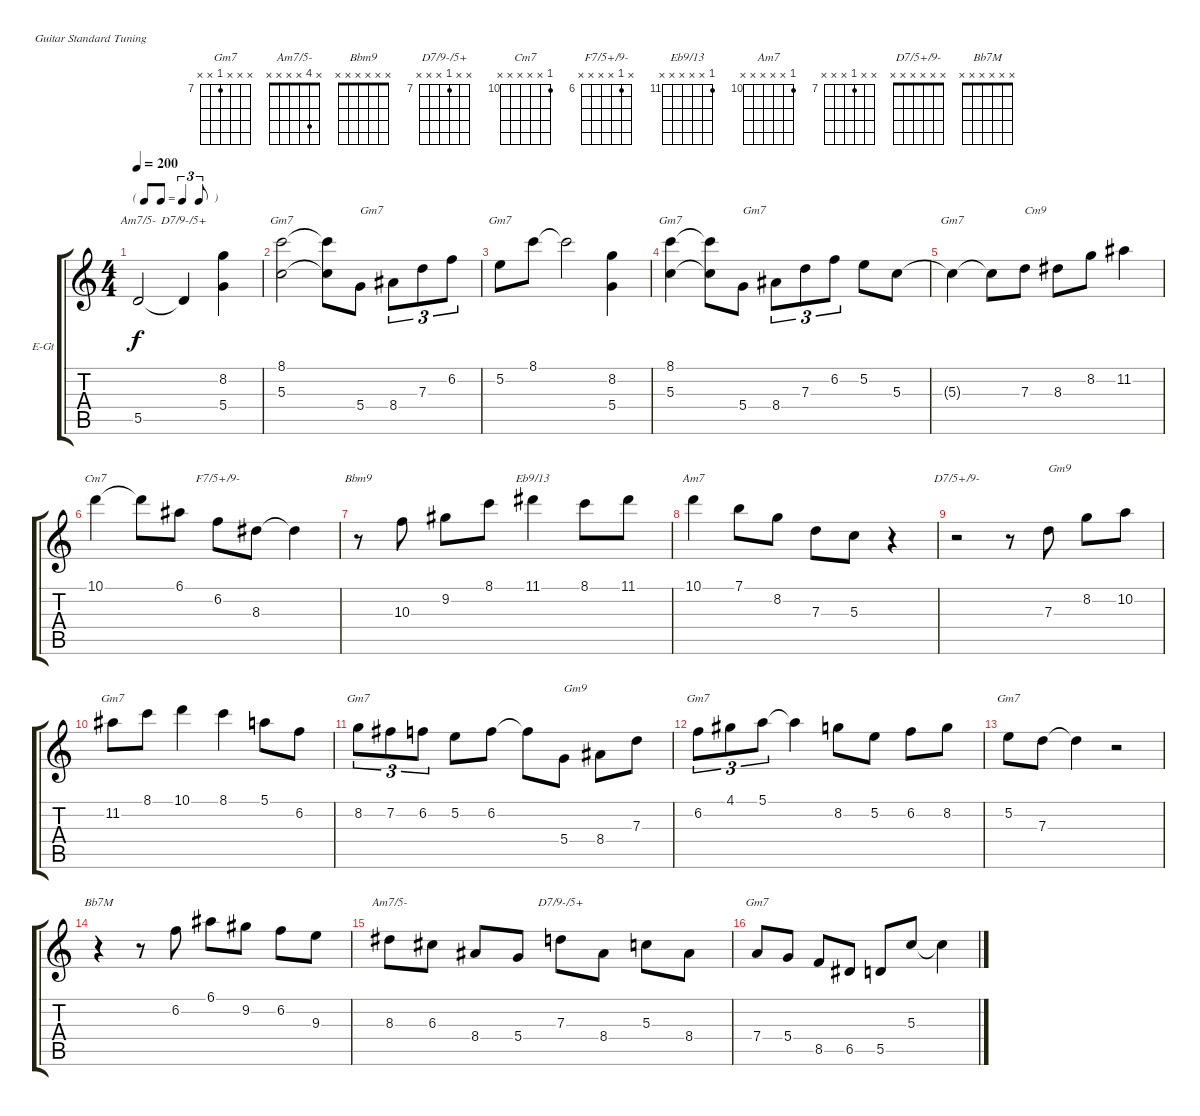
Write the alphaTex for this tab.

\bracketExtendMode groupsimilarinstruments
\firstSystemTrackNameOrientation horizontal
\otherSystemsTrackNameOrientation horizontal
\track ("Guitare" "E-Gt") {instrument electricguitarjazz}
\staff {score tabs}
\tuning (E4 B3 G3 D3 A2 E2)
\chord ("Gm7" x x x x x x)
\chord ("Am7/5-" x x x x x x)
\chord ("Gm7" x 8 x x x x) {firstfret 8}
\chord ("Bbm9" x x x x x x)
\chord ("D7/9-/5+" x x x x x x)
\chord ("Gm7" x 5 x x x x)
\chord ("Gm7" 8 x 5 x x x) {firstfret 5}
\chord ("Gm7" 0 x x x x x)
\chord ("Cm7" 10 x x x x x) {firstfret 10}
\chord ("F7/5+/9-" x 6 x x x x) {firstfret 6}
\chord ("Eb9/13" 11 x x x x x) {firstfret 11}
\chord ("Am7" 10 x x x x x) {firstfret 10}
\chord ("" x x 7 x x x) {firstfret 7}
\chord ("D7/5+/9-" x x x x x x)
\chord ("Gm7" x 11 x x x x) {firstfret 11}
\chord ("Gm7" x 6 x x x x) {firstfret 6}
\chord ("Bb7M" x x x x x x)
\chord ("Am7/5-" x 4 x x x x)
\chord ("D7/9-/5+" x x 7 x x x) {firstfret 7}
\chord ("Gm7" x x x 7 x x) {firstfret 7}
\ts (4 4)
\tf triplet8th
\tempo 200
\clef g2
\ks c
5.5{t}.2{ch "Am7/5-" dy f} 5.5{t}.4{ch "D7/9-/5+"} (8.2 5.4).4 |
(8.1 5.3).2{ch "Gm7"} (8.1{t} 5.3{t}).8 5.4.8{txt "Gm7"} 8.4.8{tu (3 2)} 7.3.8{tu (3 2)} 6.2.8{tu (3 2)} |
5.2.8{ch "Gm7"} 8.1.8 8.1{t}.2 (8.2 5.4).4 |
(8.1 5.3).4{ch "Gm7"} (8.1{t} 5.3{t}).8 5.4.8{txt "Gm7"} 8.4.8{tu (3 2)} 7.3.8{tu (3 2)} 6.2.8{tu (3 2)} 5.2.8 5.3.8 |
5.3{t}.4{ch "Gm7"} 5.3{t}.8 7.3.8{txt "Cm9"} 8.3.8 8.2.8 11.2.4 |
10.1.4{ch "Cm7"} 10.1{t}.8 6.1.8 6.2.8{ch "F7/5+/9-"} 8.3.8 8.3{t}.4 |
r.8{ch "Bbm9"} 10.3.8 9.2.8 8.1.8 11.1.4{ch "Eb9/13"} 8.1.8 11.1.8 |
10.1.4{ch "Am7"} 7.1.8 8.2.8 7.3.8{ch ""} 5.3.8 r.4 |
r.2{ch "D7/5+/9-"} r.8 7.3.8{txt "Gm9"} 8.2.8 10.2.8 |
11.2.8{ch "Gm7"} 8.1.8 10.1.4 8.1.4 5.1.8 6.2.8 |
8.2.8{tu (3 2) ch "Gm7"} 7.2.8{tu (3 2)} 6.2.8{tu (3 2)} 5.2.8 6.2.8 6.2{t}.8 5.4.8{txt "Gm9"} 8.4.8 7.3.8 |
6.2.8{tu (3 2) ch "Gm7"} 4.1.8{tu (3 2)} 5.1.8{tu (3 2)} 5.1{t}.4 8.2.8 5.2.8 6.2.8 8.2.8 |
5.2.8{ch "Gm7"} 7.3.8 7.3{t}.4 r.2 |
r.4{ch "Bb7M"} r.8 6.2.8 6.1.8 9.2.8 6.2.8 9.3.8 |
8.3.8{ch "Am7/5-"} 6.3.8 8.4.8 5.4.8 7.3.8{ch "D7/9-/5+"} 8.4.8 5.3.8 8.4.8 |
7.4.8{ch "Gm7"} 5.4.8 8.5.8 6.5.8 5.5.8 5.3.8 5.3{t}.4
